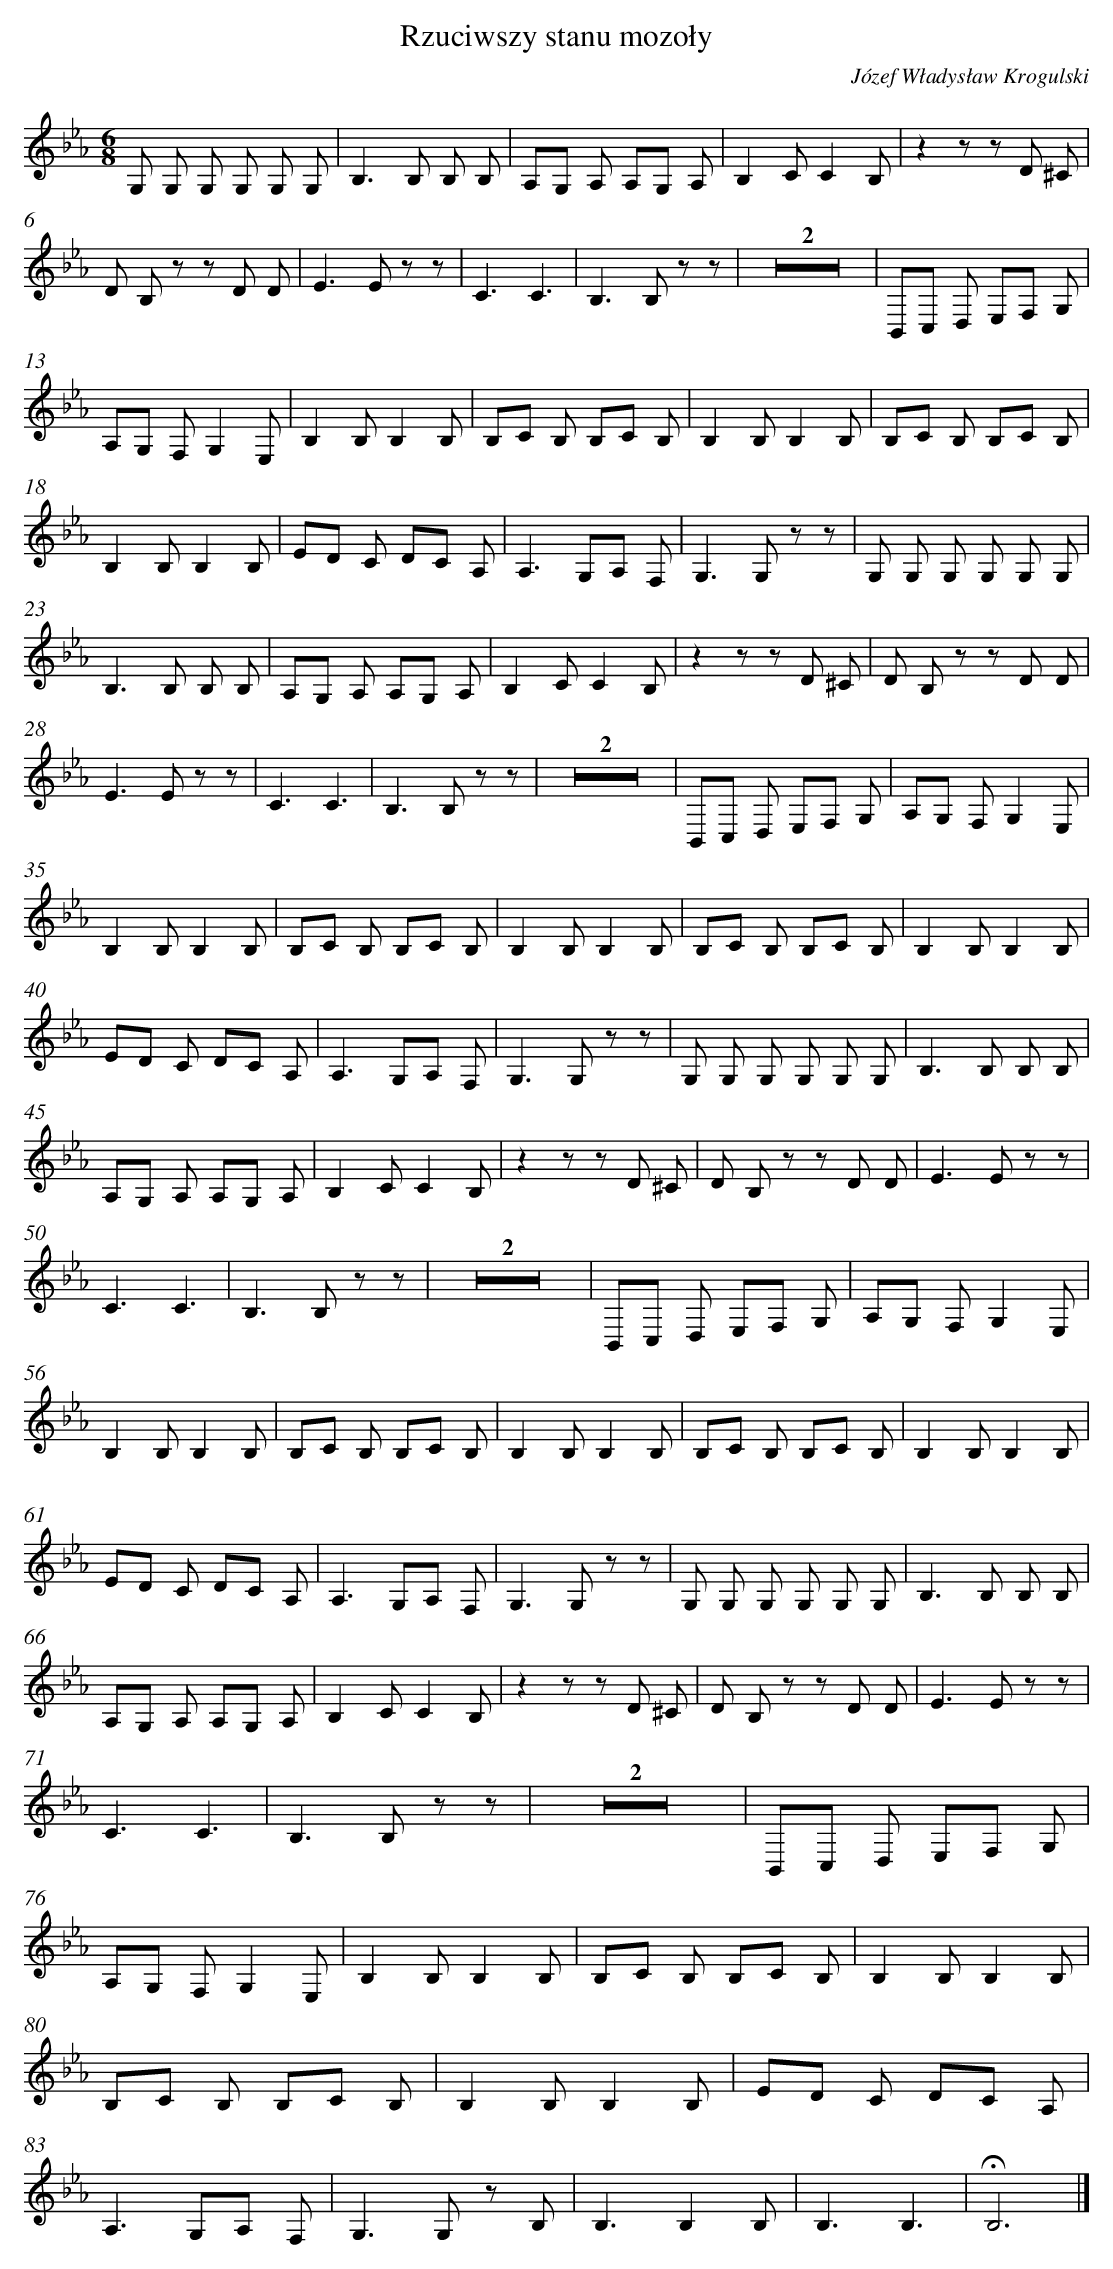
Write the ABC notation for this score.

X:1
T: Rzuciwszy stanu mozoły
C: Józef Władysław Krogulski
L: 1/8
M: 6/8
K: Eb clef=treble
G, G, G, G, G, G, |
B,2>B,2 B, B, |
A,G, A, A,G, A, |
B,2CC2B, |
z2z z D ^C |
D B, z z D D |
E2>E2 z z |
C3C3 |
B,2>B,2 z z |
Z2 |
B,,C, D, E,F, G, |
A,G, F,G,2E, |
B,2B,B,2B, |
B,C B, B,C B, |
B,2B,B,2B, |
B,C B, B,C B, |
B,2B,B,2B, |
ED C DC A, |
A,2>G,2A, F, |
G,2>G,2 z z |
G, G, G, G, G, G, |
B,2>B,2 B, B, |
A,G, A, A,G, A, |
B,2CC2B, |
z2z z D ^C |
D B, z z D D |
E2>E2 z z |
C3C3 |
B,2>B,2 z z |
Z2 |
B,,C, D, E,F, G, |
A,G, F,G,2E, |
B,2B,B,2B, |
B,C B, B,C B, |
B,2B,B,2B, |
B,C B, B,C B, |
B,2B,B,2B, |
ED C DC A, |
A,2>G,2A, F, |
G,2>G,2 z z |
G, G, G, G, G, G, |
B,2>B,2 B, B, |
A,G, A, A,G, A, |
B,2CC2B, |
z2z z D ^C |
D B, z z D D |
E2>E2 z z |
C3C3 |
B,2>B,2 z z |
Z2 |
B,,C, D, E,F, G, |
A,G, F,G,2E, |
B,2B,B,2B, |
B,C B, B,C B, |
B,2B,B,2B, |
B,C B, B,C B, |
B,2B,B,2B, |
ED C DC A, |
A,2>G,2A, F, |
G,2>G,2 z z |
G, G, G, G, G, G, |
B,2>B,2 B, B, |
A,G, A, A,G, A, |
B,2CC2B, |
z2z z D ^C |
D B, z z D D |
E2>E2 z z |
C3C3 |
B,2>B,2 z z |
Z2 |
B,,C, D, E,F, G, |
A,G, F,G,2E, |
B,2B,B,2B, |
B,C B, B,C B, |
B,2B,B,2B, |
B,C B, B,C B, |
B,2B,B,2B, |
ED C DC A, |
A,2>G,2A, F, |
G,2>G,2 z B, |
B,3B,2B, |
B,3B,3 |
!fermata!B,6 |]
